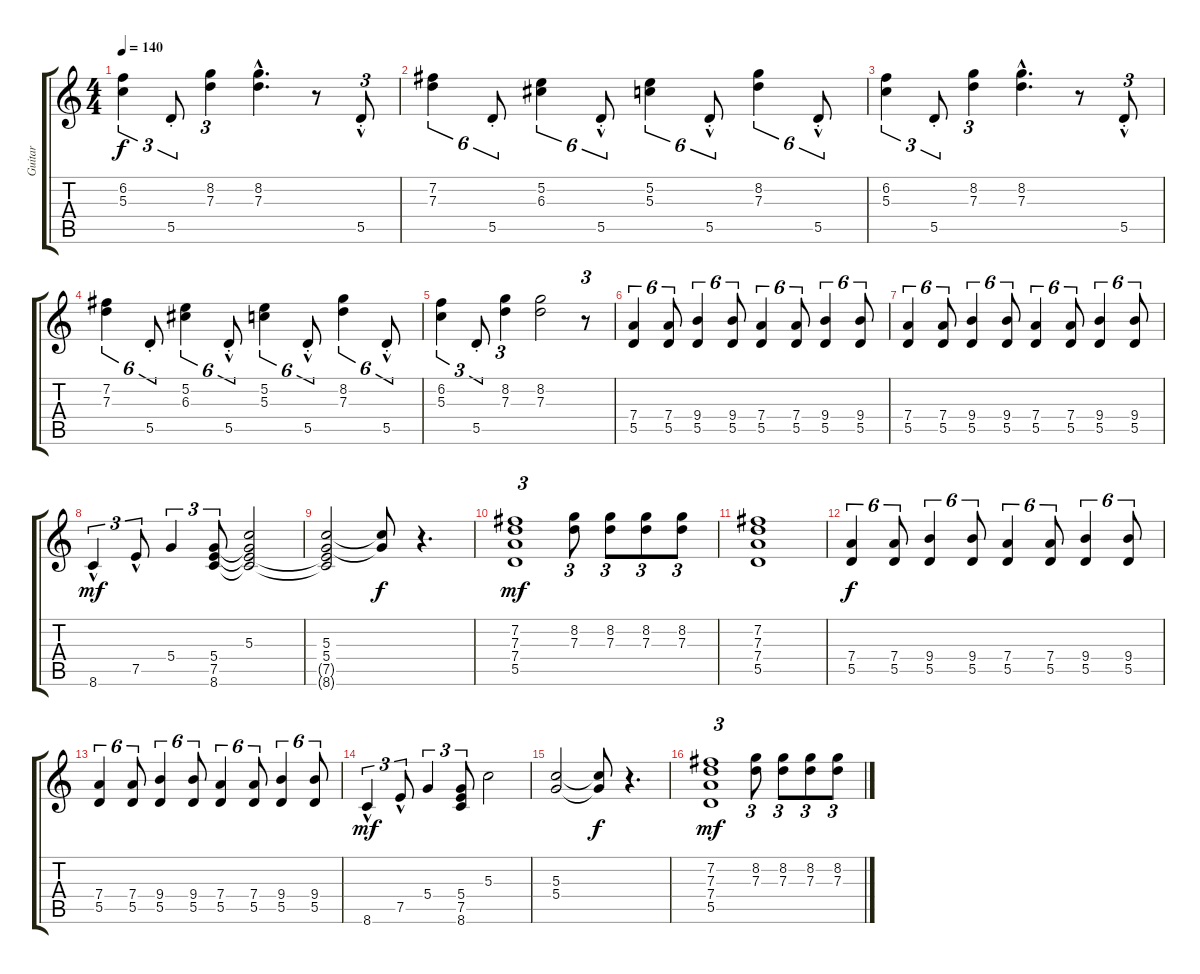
\track ("Guitar" "Guitar") {instrument electricguitarclean}
\staff {score tabs}
\tuning (E4 B3 G3 D3 A2 E2) {hide}
\ts (4 4)
\tempo 140
\clef g2
\ks c
(6.2 5.3).4{tu (3 2) dy f} 5.5{st}.8{tu (3 2)} (8.2 7.3).4{tu (3 2)} (8.2{hac} 7.3{hac}).4{d} r.8 5.5{hac st}.8{tu (3 2)} |
(7.2 7.3).4{tu (6 4)} 5.5{st}.8{tu (6 4)} (5.2 6.3).4{tu (6 4)} 5.5{hac st}.8{tu (6 4)} (5.2 5.3).4{tu (6 4)} 5.5{hac st}.8{tu (6 4)} (8.2 7.3).4{tu (6 4)} 5.5{hac st}.8{tu (6 4)} |
(6.2 5.3).4{tu (3 2)} 5.5{st}.8{tu (3 2)} (8.2 7.3).4{tu (3 2)} (8.2{hac} 7.3{hac}).4{d} r.8 5.5{hac st}.8{tu (3 2)} |
(7.2 7.3).4{tu (6 4)} 5.5{st}.8{tu (6 4)} (5.2 6.3).4{tu (6 4)} 5.5{hac st}.8{tu (6 4)} (5.2 5.3).4{tu (6 4)} 5.5{hac st}.8{tu (6 4)} (8.2 7.3).4{tu (6 4)} 5.5{hac st}.8{tu (6 4)} |
(6.2 5.3).4{tu (3 2)} 5.5{st}.8{tu (3 2)} (8.2 7.3).4{tu (3 2)} (8.2 7.3).2 r.8{tu (3 2)} |
(7.4 5.5).4{tu (6 4)} (7.4 5.5).8{tu (6 4)} (9.4 5.5).4{tu (6 4)} (9.4 5.5).8{tu (6 4)} (7.4 5.5).4{tu (6 4)} (7.4 5.5).8{tu (6 4)} (9.4 5.5).4{tu (6 4)} (9.4 5.5).8{tu (6 4)} |
(7.4 5.5).4{tu (6 4)} (7.4 5.5).8{tu (6 4)} (9.4 5.5).4{tu (6 4)} (9.4 5.5).8{tu (6 4)} (7.4 5.5).4{tu (6 4)} (7.4 5.5).8{tu (6 4)} (9.4 5.5).4{tu (6 4)} (9.4 5.5).8{tu (6 4)} |
8.6{hac}.4{tu (3 2) dy mf} 7.5{hac}.8{tu (3 2)} 5.4.4{tu (3 2)} (5.4 7.5 8.6).8{tu (3 2)} (5.3 5.4{t} 7.5{t} 8.6{t}).2 |
(5.3 5.4 7.5{t} 8.6{t}).2 (5.3{t} 5.4{t}).8{dy f} r.4{d} |
(7.2 7.3 7.4 5.5).1{tu (3 2) dy mf} (8.2 7.3).8{tu (3 2)} (8.2 7.3).8{tu (3 2)} (8.2 7.3).8{tu (3 2)} (8.2 7.3).8{tu (3 2)} |
(7.2 7.3 7.4 5.5).1 |
(7.4 5.5).4{tu (6 4) dy f} (7.4 5.5).8{tu (6 4)} (9.4 5.5).4{tu (6 4)} (9.4 5.5).8{tu (6 4)} (7.4 5.5).4{tu (6 4)} (7.4 5.5).8{tu (6 4)} (9.4 5.5).4{tu (6 4)} (9.4 5.5).8{tu (6 4)} |
(7.4 5.5).4{tu (6 4)} (7.4 5.5).8{tu (6 4)} (9.4 5.5).4{tu (6 4)} (9.4 5.5).8{tu (6 4)} (7.4 5.5).4{tu (6 4)} (7.4 5.5).8{tu (6 4)} (9.4 5.5).4{tu (6 4)} (9.4 5.5).8{tu (6 4)} |
8.6{hac}.4{tu (3 2) dy mf} 7.5{hac}.8{tu (3 2)} 5.4.4{tu (3 2)} (5.4 7.5 8.6).8{tu (3 2)} 5.3.2 |
(5.3 5.4).2 (5.3{t} 5.4{t}).8{dy f} r.4{d} |
(7.2 7.3 7.4 5.5).1{tu (3 2) dy mf} (8.2 7.3).8{tu (3 2)} (8.2 7.3).8{tu (3 2)} (8.2 7.3).8{tu (3 2)} (8.2 7.3).8{tu (3 2)}
